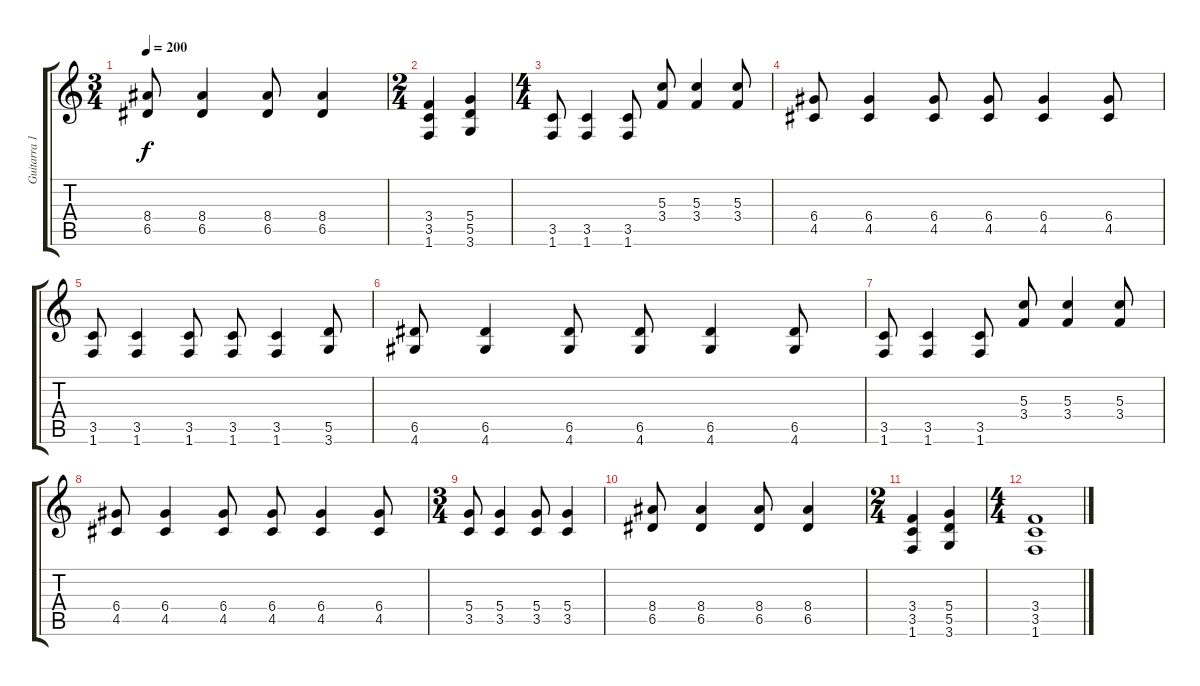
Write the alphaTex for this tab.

\track ("Guitarra 1" "Guitarra 1") {instrument distortionguitar}
\staff {score tabs}
\tuning (E4 B3 G3 D3 A2 E2) {hide}
\ts (3 4)
\tempo 200
\clef g2
\ks c
(8.4 6.5).8{dy f} (8.4 6.5).4 (8.4 6.5).8 (8.4 6.5).4 |
\ts (2 4)
(3.4 3.5 1.6).4 (5.4 5.5 3.6).4 |
\ts (4 4)
(3.5 1.6).8 (3.5 1.6).4 (3.5 1.6).8 (5.3 3.4).8 (5.3 3.4).4 (5.3 3.4).8 |
(6.4 4.5).8 (6.4 4.5).4 (6.4 4.5).8 (6.4 4.5).8 (6.4 4.5).4 (6.4 4.5).8 |
(3.5 1.6).8 (3.5 1.6).4 (3.5 1.6).8 (3.5 1.6).8 (3.5 1.6).4 (5.5 3.6).8 |
(6.5 4.6).8 (6.5 4.6).4 (6.5 4.6).8 (6.5 4.6).8 (6.5 4.6).4 (6.5 4.6).8 |
(3.5 1.6).8 (3.5 1.6).4 (3.5 1.6).8 (5.3 3.4).8 (5.3 3.4).4 (5.3 3.4).8 |
(6.4 4.5).8 (6.4 4.5).4 (6.4 4.5).8 (6.4 4.5).8 (6.4 4.5).4 (6.4 4.5).8 |
\ts (3 4)
(5.4 3.5).8 (5.4 3.5).4 (5.4 3.5).8 (5.4 3.5).4 |
(8.4 6.5).8 (8.4 6.5).4 (8.4 6.5).8 (8.4 6.5).4 |
\ts (2 4)
(3.4 3.5 1.6).4 (5.4 5.5 3.6).4 |
\ts (4 4)
(3.4 3.5 1.6).1
